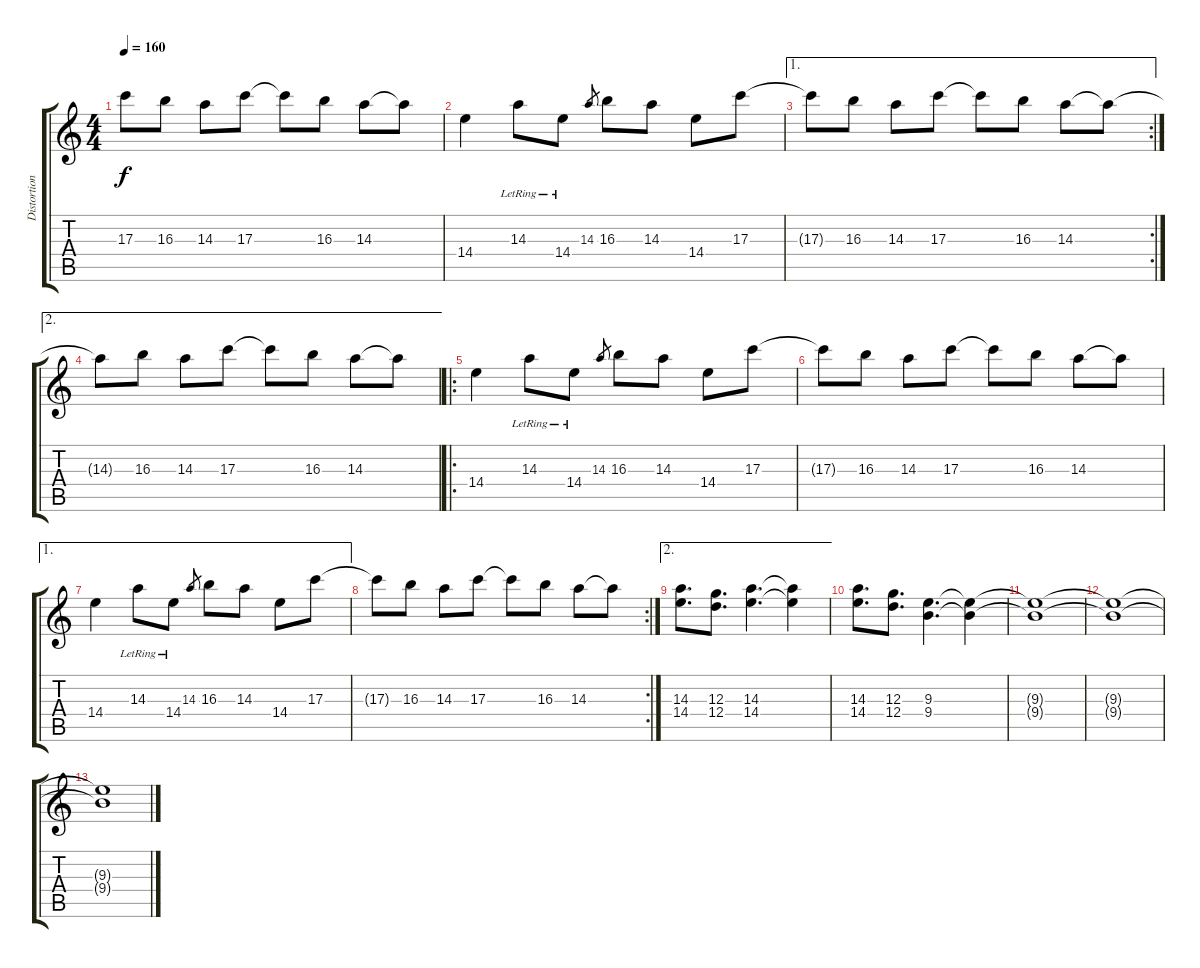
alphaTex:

\track ("Distortion Guitar " "Distortion") {instrument distortionguitar}
\staff {score tabs}
\tuning (E4 B3 G3 D3 A2 E2) {hide}
\ts (4 4)
\tempo 160
\clef g2
\ks c
17.3{t}.8{dy f} 16.3.8 14.3.8 17.3.8 17.3{t}.8 16.3.8 14.3.8 14.3{t}.8 |
14.4.4 14.3{lr}.8 14.4{lr}.8 14.3.8{gr} 16.3.8 14.3.8 14.4.8 17.3.8 |
\ae 1
\rc 2
17.3{t}.8 16.3.8 14.3.8 17.3.8 17.3{t}.8 16.3.8 14.3.8 14.3{t}.8 |
\ae 2
14.3{t}.8 16.3.8 14.3.8 17.3.8 17.3{t}.8 16.3.8 14.3.8 14.3{t}.8 |
\ro
14.4.4 14.3{lr}.8 14.4{lr}.8 14.3.8{gr} 16.3.8 14.3.8 14.4.8 17.3.8 |
17.3{t}.8 16.3.8 14.3.8 17.3.8 17.3{t}.8 16.3.8 14.3.8 14.3{t}.8 |
\ae 1
14.4.4 14.3{lr}.8 14.4{lr}.8 14.3.8{gr} 16.3.8 14.3.8 14.4.8 17.3.8 |
\rc 2
17.3{t}.8 16.3.8 14.3.8 17.3.8 17.3{t}.8 16.3.8 14.3.8 14.3{t}.8 |
\ae 2
(14.3 14.4).8{d} (12.3 12.4).8{d} (14.3 14.4).4{d} (14.3{t} 14.4{t}).4 |
(14.3 14.4).8{d} (12.3 12.4).8{d} (9.3 9.4).4{d} (9.3{t} 9.4{t}).4 |
(9.3{t} 9.4{t}).1 |
(9.3{t} 9.4{t}).1 |
(9.3{t} 9.4{t}).1
